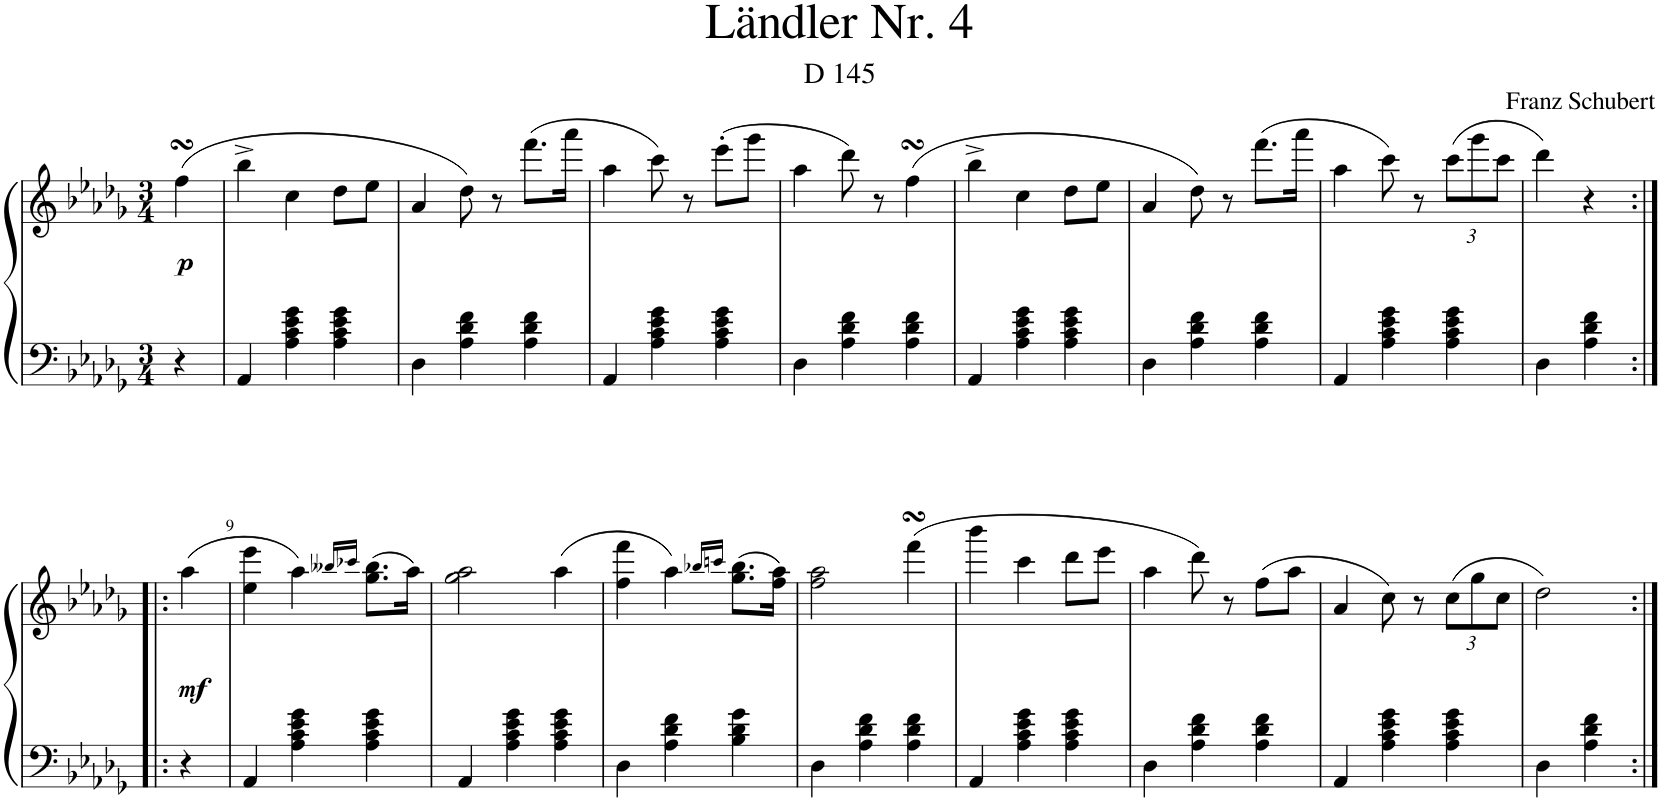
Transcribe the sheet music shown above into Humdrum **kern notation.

**kern	**kern	**dynam
*part1	*part1	*part1
*staff2	*staff1	*staff1/2
*I"Piano	*	*
*I'Pno.	*	*
*clefF4	*clefG2	*
*k[b-e-a-d-g-]	*k[b-e-a-d-g-]	*
*M3/4	*M3/4	*
=	=	=
!	!	!LO:DY:b
4r	(4ffsSsS\	p
=1	=1	=1
4AA-/	4bb-^\	.
4A-\ 4c\ 4e-\ 4g-\	4cc\	.
4A-\ 4c\ 4e-\ 4g-\	8dd-\L	.
.	8ee-\J	.
=2	=2	=2
4D-\	4a-/	.
4A-\ 4d-\ 4f\	8dd-\)	.
.	8r	.
4A-\ 4d-\ 4f\	(8.fff\L	.
.	16aaa-\Jk	.
=3	=3	=3
4AA-/	4aa-\	.
4A-\ 4c\ 4e-\ 4g-\	8ccc\)	.
.	8r	.
4A-\ 4c\ 4e-\ 4g-\	(8eee-'\L	.
.	8ggg-\J	.
=4	=4	=4
4D-\	4aa-\	.
4A-\ 4d-\ 4f\	8ddd-\)	.
.	8r	.
4A-\ 4d-\ 4f\	(4ffsSsS\	.
=5	=5	=5
4AA-/	4bb-^\	.
4A-\ 4c\ 4e-\ 4g-\	4cc\	.
4A-\ 4c\ 4e-\ 4g-\	8dd-\L	.
.	8ee-\J	.
=6	=6	=6
4D-\	4a-/	.
4A-\ 4d-\ 4f\	8dd-\)	.
.	8r	.
4A-\ 4d-\ 4f\	(8.fff\L	.
.	16aaa-\Jk	.
=7	=7	=7
4AA-/	4aa-\	.
4A-\ 4c\ 4e-\ 4g-\	8ccc\)	.
.	8r	.
*	*Xbrackettup	*
4A-\ 4c\ 4e-\ 4g-\	(12ccc\L	.
.	12ggg-\	.
.	12ccc\J	.
=8	=8	=8
4D-\	4ddd-\)	.
4A-\ 4d-\ 4f\	4r	.
!!LO:LB:g=z
=8X1:|!|:	=8X1:|!|:	=8X1:|!|:
!	!	!LO:DY:b
4r	(4aa-\	mf
=9	=9	=9
4AA-/	4ee-\ 4eee-\	.
4A-\ 4c\ 4e-\ 4g-\	4aa-\)	.
.	16qbb--X/LL	.
.	16qccc-X/JJ	.
4A-\ 4c\ 4e-\ 4g-\	(8.gg-\ 8.bb--\L	.
.	16aa-\Jk)	.
=10	=10	=10
4AA-/	2gg-\ 2aa-\	.
4A-\ 4c\ 4e-\ 4g-\	.	.
4A-\ 4c\ 4e-\ 4g-\	(4aa-\	.
=11	=11	=11
4D-\	4ff\ 4fff\	.
4A-\ 4d-\ 4f\	4aa-\)	.
.	16qbb-X/LL	.
.	16qcccn/JJ	.
4B-\ 4d-\ 4g-\	(8.gg-\ 8.bb-\L	.
.	16ff\ 16aa-\Jk)	.
=12	=12	=12
4D-\	2ff\ 2aa-\	.
4A-\ 4d-\ 4f\	.	.
4A-\ 4d-\ 4f\	(4fffsSsS\	.
=13	=13	=13
4AA-/	4bbb-\	.
4A-\ 4c\ 4e-\ 4g-\	4ccc\	.
4A-\ 4c\ 4e-\ 4g-\	8ddd-\L	.
.	8eee-\J	.
=14	=14	=14
4D-\	4aa-\	.
4A-\ 4d-\ 4f\	8ddd-\)	.
.	8r	.
4A-\ 4d-\ 4f\	(8ff\L	.
.	8aa-\J	.
=15	=15	=15
4AA-/	4a-/	.
4A-\ 4c\ 4e-\ 4g-\	8cc\)	.
.	8r	.
4A-\ 4c\ 4e-\ 4g-\	(12cc\L	.
.	12gg-\	.
.	12cc\J	.
=16	=16	=16
4D-\	2dd-\)	.
4A-\ 4d-\ 4f\	.	.
=:|!	=:|!	=:|!
*-	*-	*-
